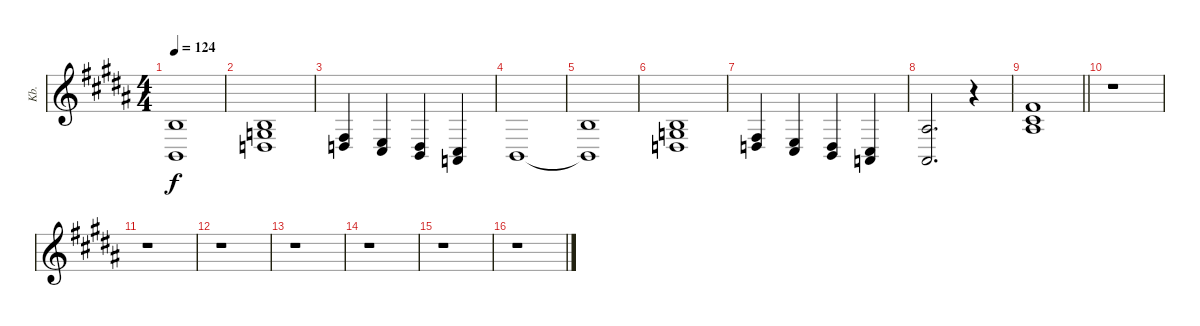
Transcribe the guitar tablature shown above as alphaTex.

\track ("Kb." "Kb.") {instrument accordion}
\staff {score}
\tuning (E4 B3 G3 D3 A2 E2 B1) {hide}
\ts (4 4)
\tempo 124
\clef g2
\ks b
(0.2 2.5{t}).1{dy f} |
(0.2 0.3 0.4).1 |
(4.4 5.5).4 (2.4 4.5).4 (0.4 2.5).4 (4.5 5.6).4 |
2.5.1 |
(0.2 2.5{t}).1 |
(0.2 0.3 0.4).1 |
(4.4 5.5).4 (2.4 4.5).4 (0.4 2.5).4 (4.5 5.6).4 |
(3.3 1.5).2{d} r.4 |
\barLineRight lightlight
(2.1 2.2 3.3).1 |
r.1{volume 6} |
r.1 |
r.1 |
r.1 |
r.1 |
r.1 |
r.1
